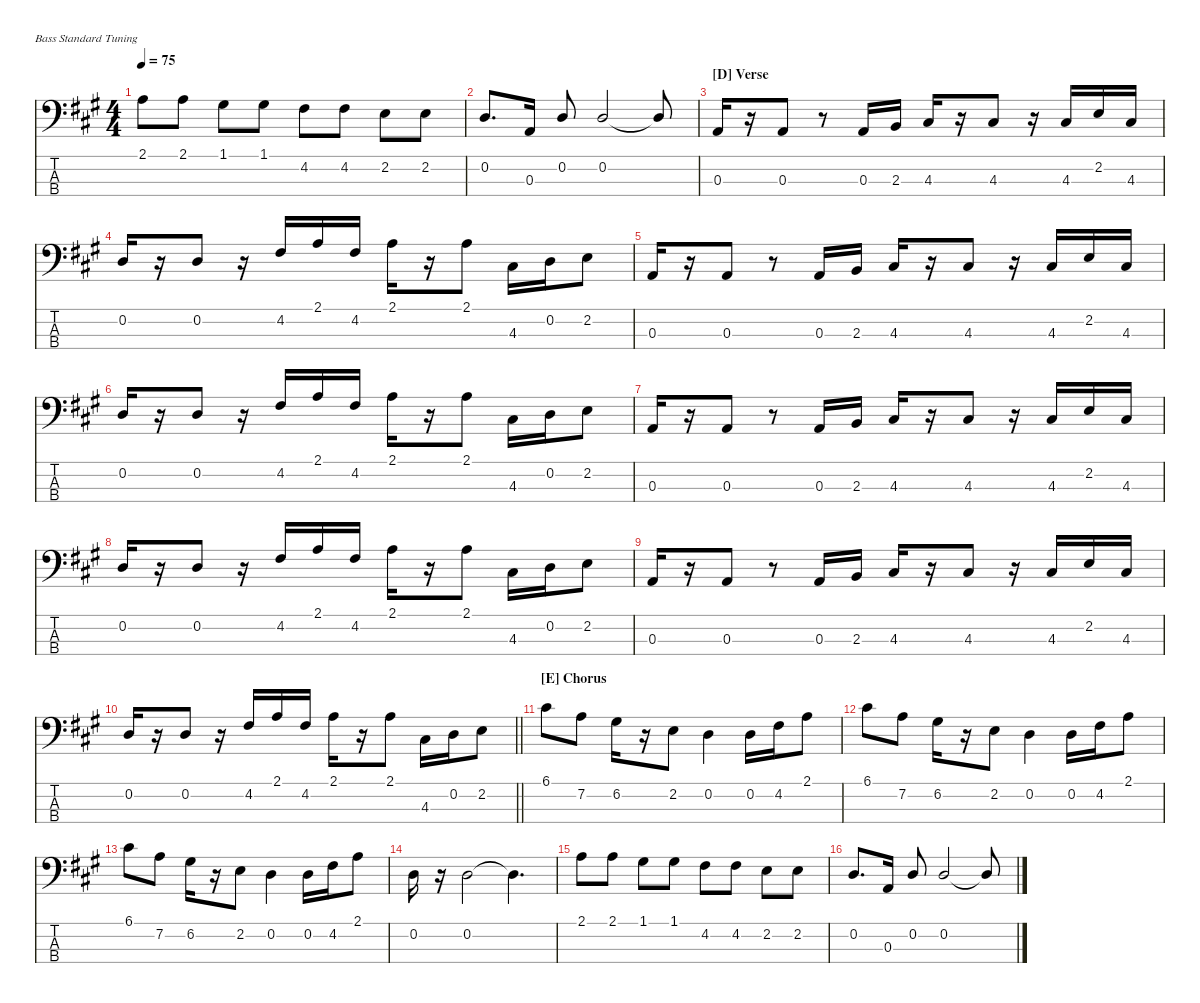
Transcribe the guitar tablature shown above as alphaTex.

\hideDynamics
\bracketExtendMode nobrackets
\singleTrackTrackNamePolicy hidden
\multiTrackTrackNamePolicy hidden
\otherSystemsTrackNameOrientation horizontal
\track ("Rick Danko" "E-Bass") {instrument electricbassfinger}
\staff {score tabs}
\tuning (G2 D2 A1 E1)
\ts (4 4)
\tempo 75
\clef f4
\ks a
2.1{acc forcenatural}.8{dy mf beam Down} 2.1{acc forcenatural}.8{beam Down} 1.1{acc #}.8{beam Down} 1.1{acc #}.8{beam Down} 4.2{acc #}.8{beam Down} 4.2{acc #}.8{beam Down} 2.2{acc forcenatural}.8{beam Down} 2.2{acc forcenatural}.8{beam Down} |
0.2{acc forcenatural}.8{d beam Up} 0.3{acc forcenatural}.16{beam Up} 0.2{acc forcenatural}.8{beam Up} 0.2{acc forcenatural}.2{beam Up} 0.2{t acc forcenatural}.8{beam Up} |
\section ("D" "Verse")
0.3{acc forcenatural}.16{beam Up} r.16{beam Up} 0.3{acc forcenatural}.8{beam Up} r.8{beam Up} 0.3{acc forcenatural}.16{beam Up} 2.3{acc forcenatural}.16{beam Up} 4.3{acc #}.16{beam Up} r.16{beam Up} 4.3{acc #}.8{beam Up} r.16{beam Up} 4.3{acc #}.16{beam Down} 2.2{acc forcenatural}.16{beam Down} 4.3{acc #}.16{beam Down} |
0.2{acc forcenatural}.16{beam Up} r.16{beam Up} 0.2{acc forcenatural}.8{beam Up} r.16{beam Up} 4.2{acc #}.16{beam Down} 2.1{acc forcenatural}.16{beam Down} 4.2{acc #}.16{beam Down} 2.1{acc forcenatural}.16{beam Down} r.16{beam Down} 2.1{acc forcenatural}.8{beam Down} 4.3{acc #}.16{beam Down} 0.2{acc forcenatural}.16{beam Down} 2.2{acc forcenatural}.8{beam Down} |
0.3{acc forcenatural}.16{beam Up} r.16{beam Up} 0.3{acc forcenatural}.8{beam Up} r.8{beam Up} 0.3{acc forcenatural}.16{beam Up} 2.3{acc forcenatural}.16{beam Up} 4.3{acc #}.16{beam Up} r.16{beam Up} 4.3{acc #}.8{beam Up} r.16{beam Up} 4.3{acc #}.16{beam Down} 2.2{acc forcenatural}.16{beam Down} 4.3{acc #}.16{beam Down} |
0.2{acc forcenatural}.16{beam Up} r.16{beam Up} 0.2{acc forcenatural}.8{beam Up} r.16{beam Up} 4.2{acc #}.16{beam Down} 2.1{acc forcenatural}.16{beam Down} 4.2{acc #}.16{beam Down} 2.1{acc forcenatural}.16{beam Down} r.16{beam Down} 2.1{acc forcenatural}.8{beam Down} 4.3{acc #}.16{beam Down} 0.2{acc forcenatural}.16{beam Down} 2.2{acc forcenatural}.8{beam Down} |
0.3{acc forcenatural}.16{beam Up} r.16{beam Up} 0.3{acc forcenatural}.8{beam Up} r.8{beam Up} 0.3{acc forcenatural}.16{beam Up} 2.3{acc forcenatural}.16{beam Up} 4.3{acc #}.16{beam Up} r.16{beam Up} 4.3{acc #}.8{beam Up} r.16{beam Up} 4.3{acc #}.16{beam Down} 2.2{acc forcenatural}.16{beam Down} 4.3{acc #}.16{beam Down} |
0.2{acc forcenatural}.16{beam Up} r.16{beam Up} 0.2{acc forcenatural}.8{beam Up} r.16{beam Up} 4.2{acc #}.16{beam Down} 2.1{acc forcenatural}.16{beam Down} 4.2{acc #}.16{beam Down} 2.1{acc forcenatural}.16{beam Down} r.16{beam Down} 2.1{acc forcenatural}.8{beam Down} 4.3{acc #}.16{beam Down} 0.2{acc forcenatural}.16{beam Down} 2.2{acc forcenatural}.8{beam Down} |
0.3{acc forcenatural}.16{beam Up} r.16{beam Up} 0.3{acc forcenatural}.8{beam Up} r.8{beam Up} 0.3{acc forcenatural}.16{beam Up} 2.3{acc forcenatural}.16{beam Up} 4.3{acc #}.16{beam Up} r.16{beam Up} 4.3{acc #}.8{beam Up} r.16{beam Up} 4.3{acc #}.16{beam Down} 2.2{acc forcenatural}.16{beam Down} 4.3{acc #}.16{beam Down} |
\barLineRight lightlight
0.2{acc forcenatural}.16{beam Up} r.16{beam Up} 0.2{acc forcenatural}.8{beam Up} r.16{beam Up} 4.2{acc #}.16{beam Down} 2.1{acc forcenatural}.16{beam Down} 4.2{acc #}.16{beam Down} 2.1{acc forcenatural}.16{beam Down} r.16{beam Down} 2.1{acc forcenatural}.8{beam Down} 4.3{acc #}.16{beam Down} 0.2{acc forcenatural}.16{beam Down} 2.2{acc forcenatural}.8{beam Down} |
\section ("E" "Chorus")
6.1{acc #}.8{beam Down} 7.2{acc forcenatural}.8{beam Down} 6.2{acc #}.16{beam Down} r.16{beam Down} 2.2{acc forcenatural}.8{beam Down} 0.2{acc forcenatural}.4{beam Down} 0.2{acc forcenatural}.16{beam Down} 4.2{acc #}.16{beam Down} 2.1{acc forcenatural}.8{beam Down} |
6.1{acc #}.8{beam Down} 7.2{acc forcenatural}.8{beam Down} 6.2{acc #}.16{beam Down} r.16{beam Down} 2.2{acc forcenatural}.8{beam Down} 0.2{acc forcenatural}.4{beam Down} 0.2{acc forcenatural}.16{beam Down} 4.2{acc #}.16{beam Down} 2.1{acc forcenatural}.8{beam Down} |
6.1{acc #}.8{beam Down} 7.2{acc forcenatural}.8{beam Down} 6.2{acc #}.16{beam Down} r.16{beam Down} 2.2{acc forcenatural}.8{beam Down} 0.2{acc forcenatural}.4{beam Down} 0.2{acc forcenatural}.16{beam Down} 4.2{acc #}.16{beam Down} 2.1{acc forcenatural}.8{beam Down} |
0.2{acc forcenatural}.16{beam Down} r.16{beam Down} 0.2{acc forcenatural}.2{beam Down} 0.2{t acc forcenatural}.4{d beam Down} |
2.1{acc forcenatural}.8{beam Down} 2.1{acc forcenatural}.8{beam Down} 1.1{acc #}.8{beam Down} 1.1{acc #}.8{beam Down} 4.2{acc #}.8{beam Down} 4.2{acc #}.8{beam Down} 2.2{acc forcenatural}.8{beam Down} 2.2{acc forcenatural}.8{beam Down} |
0.2{acc forcenatural}.8{d beam Up} 0.3{acc forcenatural}.16{beam Up} 0.2{acc forcenatural}.8{beam Up} 0.2{acc forcenatural}.2{beam Up} 0.2{t acc forcenatural}.8{beam Up}
